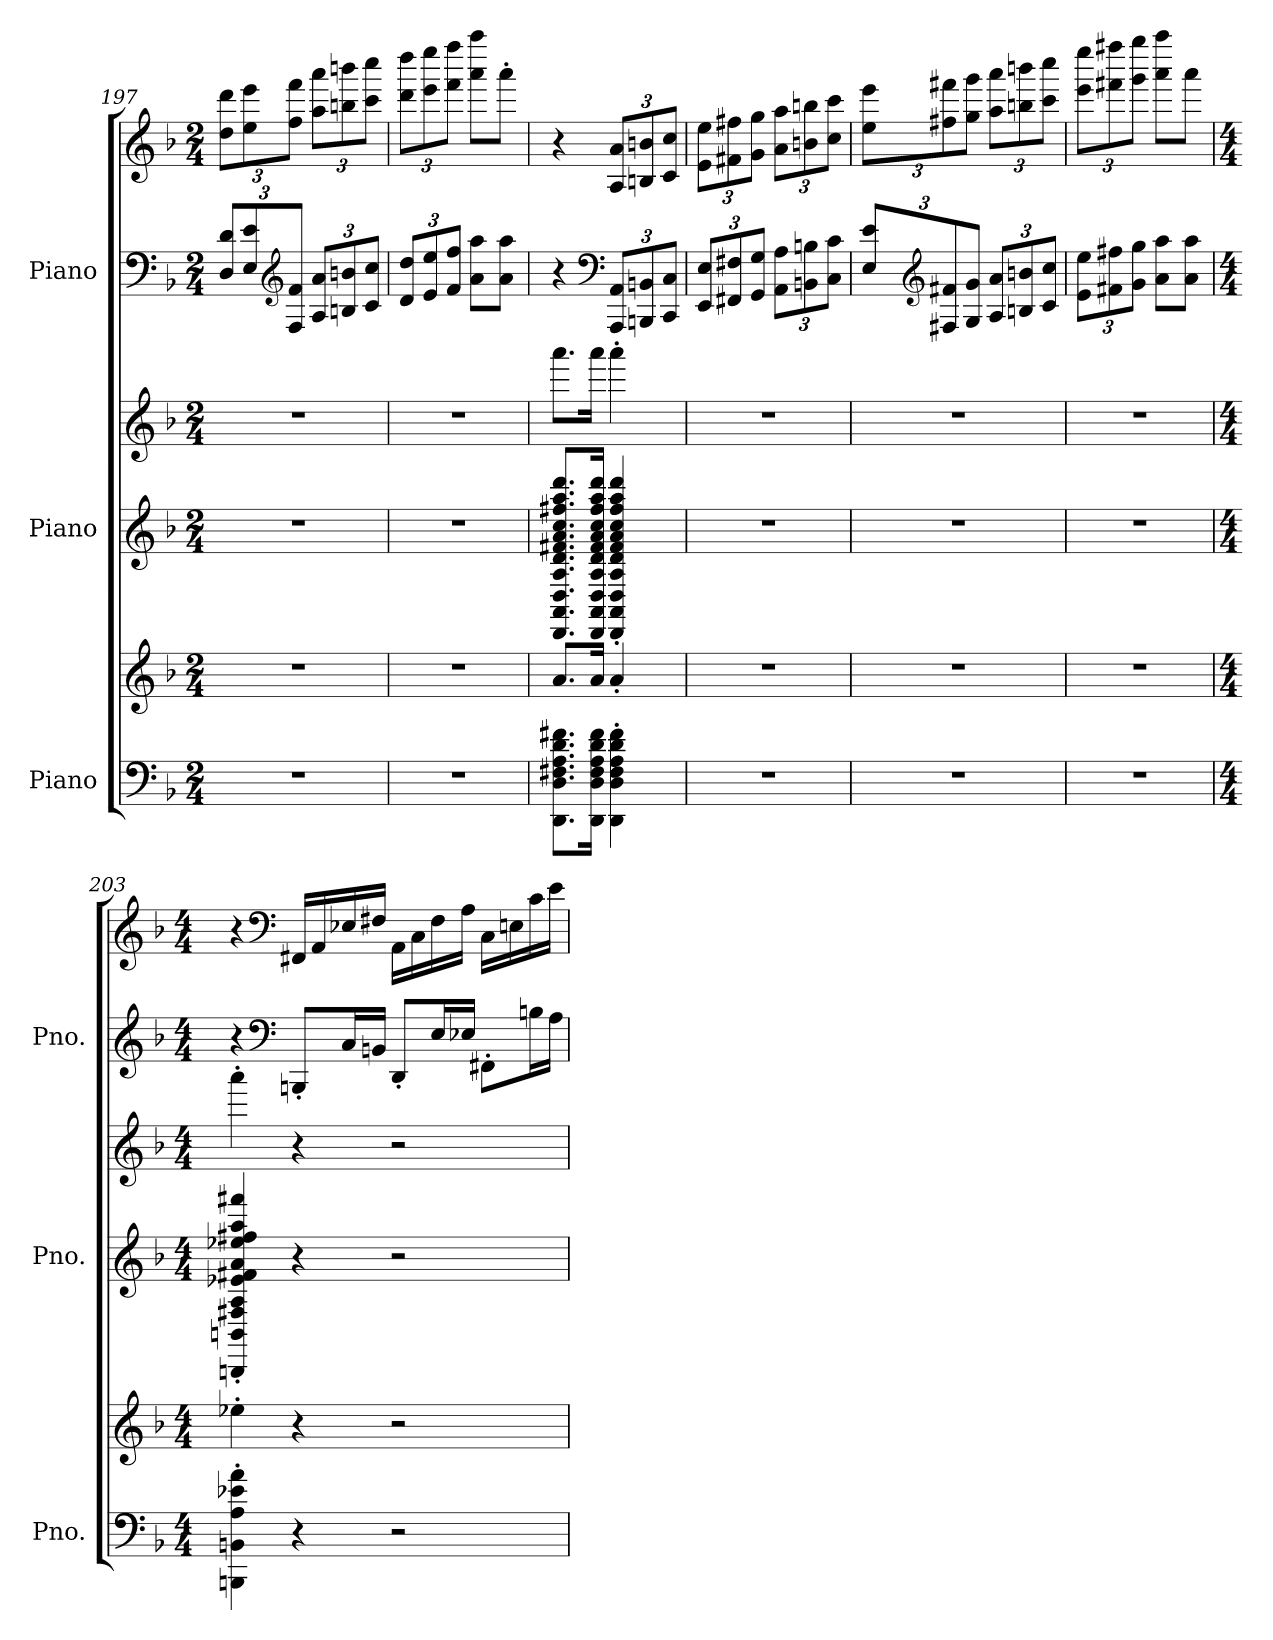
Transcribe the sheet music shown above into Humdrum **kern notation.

**kern	**kern	**kern	**kern	**kern	**kern
*part3	*part3	*part2	*part2	*part1	*part1
*staff6	*staff5	*staff4	*staff3	*staff2	*staff1
*I"Piano	*	*I"Piano	*	*I"Piano	*
*I'Pno.	*	*I'Pno.	*	*I'Pno.	*
*clefF4	*clefG2	*clefG2	*clefG2	*clefF4	*clefG2
*k[b-]	*k[b-]	*k[b-]	*k[b-]	*k[b-]	*k[b-]
*M2/4	*M2/4	*M2/4	*M2/4	*M2/4	*M2/4
*	*	*	*	*Xbrackettup	*Xbrackettup
=197	=197	=197	=197	=197	=197
2r	2r	2r	2r	12D/ 12d/L	12dd\ 12ddd\L
.	.	.	.	12E/ 12e/	12ee\ 12eee\
*	*	*	*	*clefG2	*
.	.	.	.	12F/ 12f/J	12ff\ 12fff\J
.	.	.	.	12A/ 12a/L	12aa\ 12aaa\L
.	.	.	.	12Bn/ 12bn/	12bbn\ 12bbbn\
.	.	.	.	12c/ 12cc/J	12ccc\ 12cccc\J
=198	=198	=198	=198	=198	=198
2r	2r	2r	2r	12d/ 12dd/L	12ddd\ 12dddd\L
.	.	.	.	12e/ 12ee/	12eee\ 12eeee\
.	.	.	.	12f/ 12ff/J	12fff\ 12ffff\J
.	.	.	.	8a\ 8aa\L	8aaa\ 8aaaa\L
.	.	.	.	8a\ 8aa\J	8aaa'\J
=199	=199	=199	=199	=199	=199
8.DD\ 8.D\ 8.F#X\ 8.A\ 8.d\ 8.f#X\L	8.a/L	8.DD/ 8.AA/ 8.D/ 8.A/ 8.d/ 8.f#X/ 8.a/ 8.cc/ 8.ff#X/ 8.aa/ 8.ddd/L	8.aaa\L	4r	4r
16DD\ 16D\ 16F#\ 16A\ 16d\ 16f#\Jk	16a/Jk	16DD/ 16AA/ 16D/ 16A/ 16d/ 16f#/ 16a/ 16cc/ 16ff#/ 16aa/ 16ddd/Jk	16aaa\Jk	.	.
*	*	*	*	*clefF4	*
4DD\' 4D\' 4F#\' 4A\' 4d\' 4f#\'	4a'/	4DD/' 4AA/' 4D/' 4A/' 4d/' 4f#/' 4a/' 4cc/' 4ff#/' 4aa/' 4ddd/'	4aaa'\	12AAA/ 12AA/L	12A/ 12a/L
.	.	.	.	12BBBn/ 12BBn/	12Bn/ 12bn/
.	.	.	.	12CC/ 12C/J	12c/ 12cc/J
!!LO:PB:g=z
=200	=200	=200	=200	=200	=200
2r	2r	2r	2r	12EE/ 12E/L	12e\ 12ee\L
.	.	.	.	12FF#X/ 12F#X/	12f#X\ 12ff#X\
.	.	.	.	12GG/ 12G/J	12g\ 12gg\J
.	.	.	.	12AA\ 12A\L	12a\ 12aa\L
.	.	.	.	12BBn\ 12Bn\	12bn\ 12bbn\
.	.	.	.	12C\ 12c\J	12cc\ 12ccc\J
=201	=201	=201	=201	=201	=201
2r	2r	2r	2r	12E/ 12e/L	12ee\ 12eee\L
*	*	*	*	*clefG2	*
.	.	.	.	12F#X/ 12f#X/	12ff#X\ 12fff#X\
.	.	.	.	12G/ 12g/J	12gg\ 12ggg\J
.	.	.	.	12A/ 12a/L	12aa\ 12aaa\L
.	.	.	.	12Bn/ 12bn/	12bbn\ 12bbbn\
.	.	.	.	12c/ 12cc/J	12ccc\ 12cccc\J
=202	=202	=202	=202	=202	=202
2r	2r	2r	2r	12e\ 12ee\L	12eee\ 12eeee\L
.	.	.	.	12f#X\ 12ff#X\	12fff#X\ 12ffff#X\
.	.	.	.	12g\ 12gg\J	12ggg\ 12gggg\J
.	.	.	.	8a\ 8aa\L	8aaa\ 8aaaa\L
.	.	.	.	8a\ 8aa\J	8aaa\J
!!LO:LB:g=z
=203	=203	=203	=203	=203	=203
*M4/4	*M4/4	*M4/4	*M4/4	*M4/4	*M4/4
4BBBn\' 4BBn\' 4A\' 4e-X\' 4a\'	4ee-X'\	4BBBn/' 4BBn/' 4F#X/' 4A/' 4e-X/' 4f#X/' 4a/' 4ee-X/' 4ff#X/' 4aa/' 4fff#X/'	4aaa'\	4r	4r
*	*	*	*	*clefF4	*clefF4
4r	4r	4r	4r	8BBBn'/L	16FF#X/LL
.	.	.	.	.	16AA/
.	.	.	.	16C/L	16E-X/
.	.	.	.	16BBn/JJ	16F#X/JJ
2r	2r	2r	2r	8DD'/L	16AA\LL
.	.	.	.	.	16C\
.	.	.	.	16E/L	16F#\
.	.	.	.	16E-X/JJ	16A\JJ
.	.	.	.	8FF#X'\L	16C\LL
.	.	.	.	.	16En\
.	.	.	.	16Bn\L	16c\
.	.	.	.	16A\JJ	16e\JJ
=	=	=	=	=	=
*-	*-	*-	*-	*-	*-
